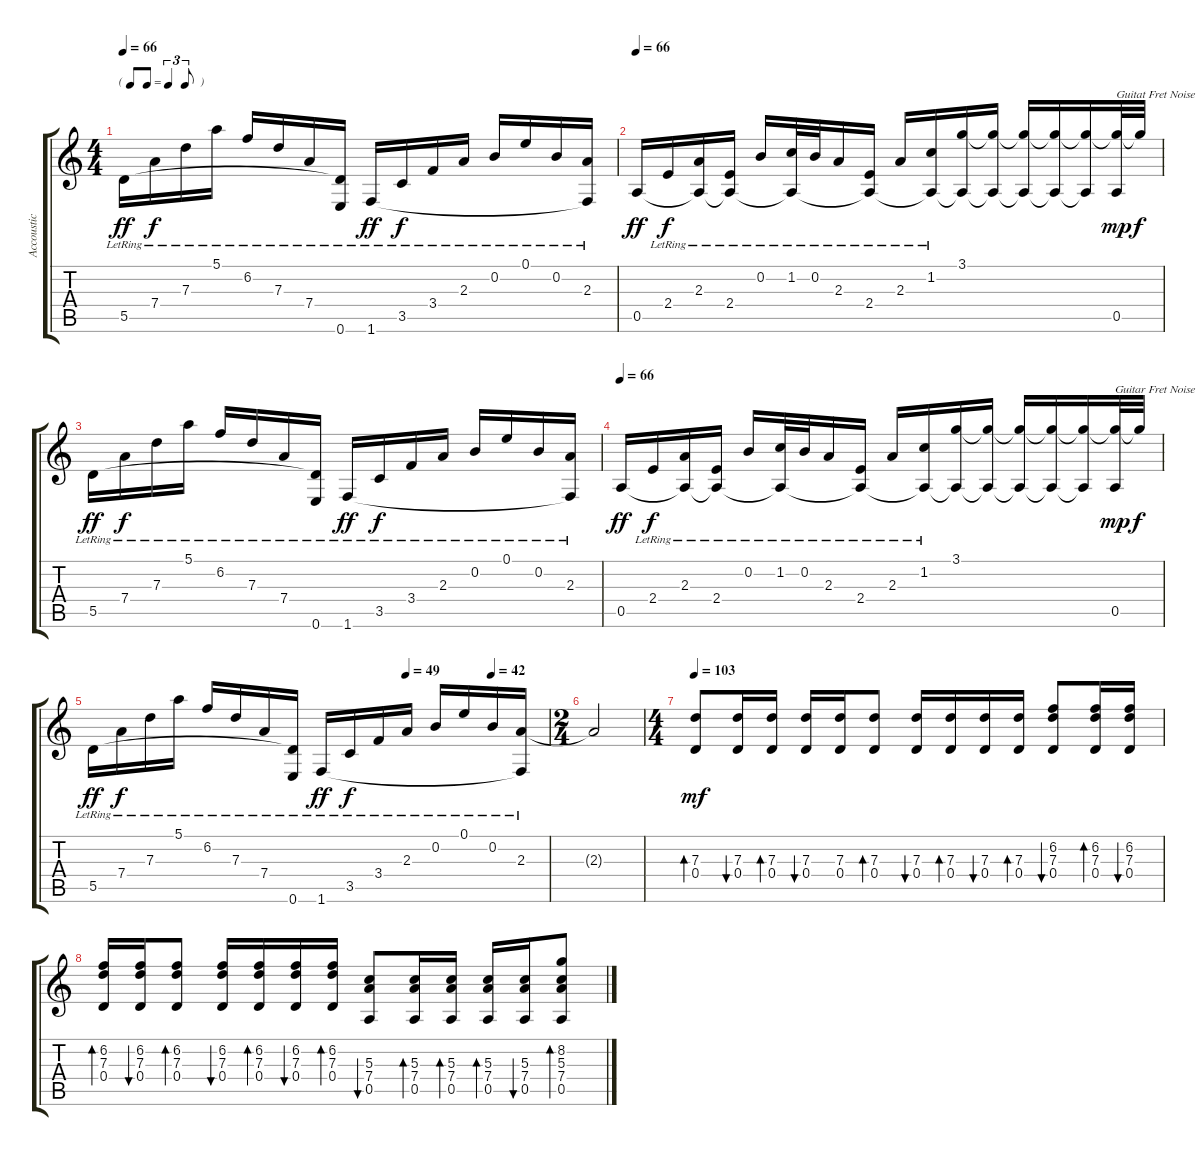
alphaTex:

\track ("Accoustic" "Accoustic") {instrument acousticguitarsteel}
\staff {score tabs}
\tuning (E4 B3 G3 D3 A2 E2) {hide}
\ts (4 4)
\tf triplet8th
\tempo 66
\clef g2
\ks c
5.5{lr}.16{dy ff instrument acousticguitarsteel} 7.4{lr}.16{dy f} 7.3{lr}.16 5.1{lr}.16 6.2{lr}.16 7.3{lr}.16 7.4{lr}.16 (5.5{t} 0.6{lr}).16 1.6{lr}.16{dy ff} 3.5{lr}.16{dy f} 3.4{lr}.16 2.3{lr}.16 0.2{lr}.16 0.1{lr}.16 0.2{lr}.16 (2.3{lr} 1.6{t}).16 |
\tempo 66
0.5.16{dy ff} 2.4{lr}.16{dy f} (2.3{lr} 0.5{t}).16 (2.4{lr} 0.5{t}).16 0.2{lr}.16 (1.2{lr} 0.5{t}).32 0.2{lr}.32 2.3{lr}.16 (2.4{lr} 0.5{t}).16 2.3{lr}.16 (1.2{lr} 0.5{t}).16 (3.1 0.5{t}).16 (3.1{t} 0.5{t}).16 (3.1{t} 0.5{t}).16 (3.1{t} 0.5{t}).16 (3.1{t} 0.5{t}).16 (3.1{t} 0.5).32{txt "Guitat Fret Noise" dy mp instrument guitarfretnoise} 3.1{t}.32{dy f} |
5.5{lr}.16{dy ff instrument acousticguitarsteel} 7.4{lr}.16{dy f} 7.3{lr}.16 5.1{lr}.16 6.2{lr}.16 7.3{lr}.16 7.4{lr}.16 (5.5{t} 0.6{lr}).16 1.6{lr}.16{dy ff} 3.5{lr}.16{dy f} 3.4{lr}.16 2.3{lr}.16 0.2{lr}.16 0.1{lr}.16 0.2{lr}.16 (2.3{lr} 1.6{t}).16 |
\tempo 66
0.5.16{dy ff} 2.4{lr}.16{dy f} (2.3{lr} 0.5{t}).16 (2.4{lr} 0.5{t}).16 0.2{lr}.16 (1.2{lr} 0.5{t}).32 0.2{lr}.32 2.3{lr}.16 (2.4{lr} 0.5{t}).16 2.3{lr}.16 (1.2{lr} 0.5{t}).16 (3.1 0.5{t}).16 (3.1{t} 0.5{t}).16 (3.1{t} 0.5{t}).16 (3.1{t} 0.5{t}).16 (3.1{t} 0.5{t}).16 (3.1{t} 0.5).32{txt "Guitar Fret Noise" dy mp instrument guitarfretnoise} 3.1{t}.32{dy f} |
\tempo (49 0.6875)
\tempo (42 0.875)
5.5{lr}.16{dy ff instrument acousticguitarsteel} 7.4{lr}.16{dy f} 7.3{lr}.16 5.1{lr}.16 6.2{lr}.16 7.3{lr}.16 7.4{lr}.16 (5.5{t} 0.6{lr}).16 1.6{lr}.16{dy ff} 3.5{lr}.16{dy f} 3.4{lr}.16 2.3{lr}.16 0.2{lr}.16 0.1{lr}.16 0.2{lr}.16 (2.3{lr} 1.6{t}).16 |
\ts (2 4)
2.3{t}.2 |
\ts (4 4)
\tempo 103
(7.3 0.4).8{bd 60 dy mf} (7.3 0.4).16{bu 120} (7.3 0.4).16{bd 120} (7.3 0.4).16{bu 120} (7.3 0.4).16 (7.3 0.4).8{bd 120} (7.3 0.4).16{bu 120} (7.3 0.4).16{bd 120} (7.3 0.4).16{bu 120} (7.3 0.4).16{bd 120} (6.2 7.3 0.4).8{bu 120} (6.2 7.3 0.4).16{bd 120} (6.2 7.3 0.4).16{bu 120} |
(6.2 7.3 0.4).16{bd 120} (6.2 7.3 0.4).16{bu 120} (6.2 7.3 0.4).8{bd 120} (6.2 7.3 0.4).16{bu 120} (6.2 7.3 0.4).16{bd 120} (6.2 7.3 0.4).16{bu 120} (6.2 7.3 0.4).16{bd 120} (5.3 7.4 0.5).8{bu 60} (5.3 7.4 0.5).16{bd 60} (5.3 7.4 0.5).16{bd 60} (5.3 7.4 0.5).16{bd 60} (5.3 7.4 0.5).16{bu 60} (8.2 5.3 7.4 0.5).8{bd 60}
